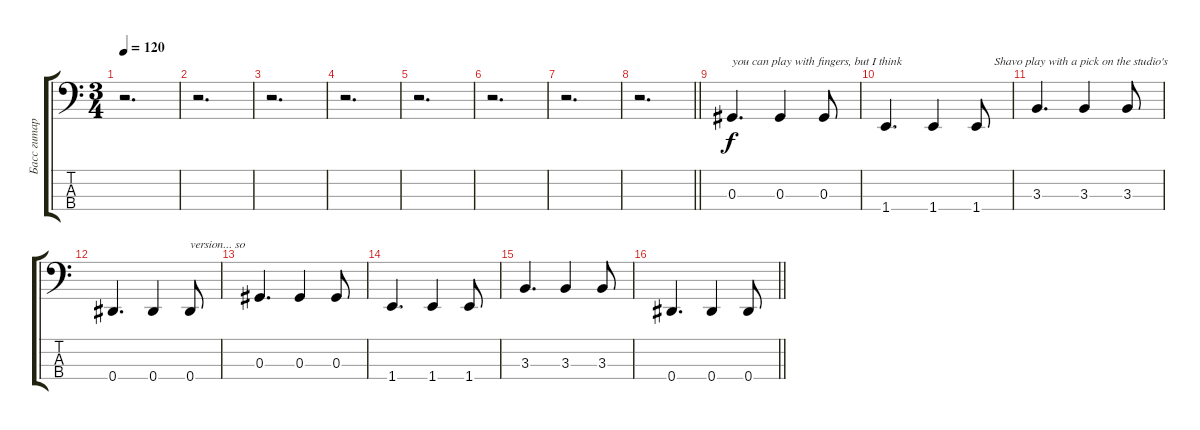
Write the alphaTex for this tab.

\track ("Басс гитара" "Басс гитар") {instrument electricbasspick}
\staff {score tabs}
\tuning (Gb2 Db2 Ab1 Eb1) {hide}
\ts (3 4)
\tempo 120
\clef f4
\ks c
r.2{d dy f} |
r.2{d} |
r.2{d} |
r.2{d} |
r.2{d} |
r.2{d} |
r.2{d} |
\barLineRight lightlight
r.2{d} |
0.3.4{d txt "you can play with fingers, but I think"} 0.3.4 0.3.8 |
1.4.4{d} 1.4.4 1.4.8{txt "      Shavo play with a pick on the studio's"} |
3.3.4{d} 3.3.4 3.3.8 |
0.4.4{d} 0.4.4 0.4.8{txt "version... so"} |
0.3.4{d} 0.3.4 0.3.8 |
1.4.4{d} 1.4.4 1.4.8 |
3.3.4{d} 3.3.4 3.3.8 |
\barLineRight lightlight
0.4.4{d} 0.4.4 0.4.8
